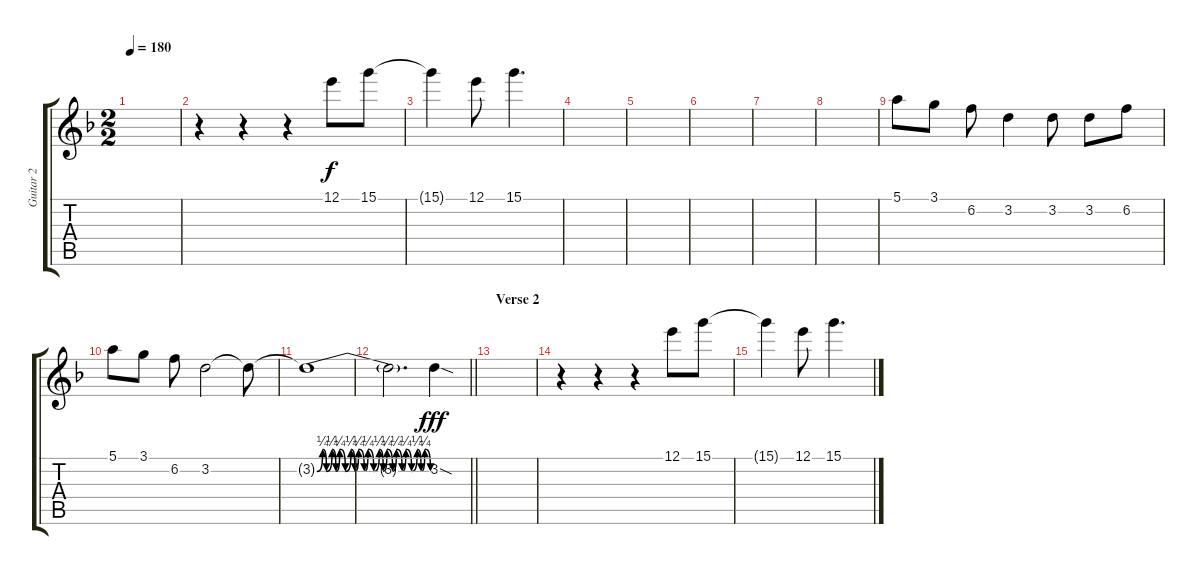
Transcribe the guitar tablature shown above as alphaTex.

\track ("Guitar 2" "Guitar 2") {instrument distortionguitar}
\staff {score tabs}
\tuning (E4 B3 G3 D3 A2 E2) {hide}
\ts (2 2)
\tempo 180
\clef g2
\ks dminor
|
r.4 r.4 r.4 12.1.8 15.1.8 |
15.1{t}.4 12.1.8 15.1.4{d} |
|
|
|
|
|
5.1.8{volume 16 instrument distortionguitar} 3.1.8 6.2.8 3.2.4 3.2.8 3.2.8 6.2.8 |
5.1.8 3.1.8 6.2.8 3.2.2 3.2{t}.8{dy f} |
3.2{be (custom 0 0 3 1 5 0 8 1 10 0 12 1 15 0 18 1 20 0 22 1 25 0 27 1 30 0 33 1 35 0 37 1 40 0 42 1 45 0 47 1 50 0 53 1 55 0 57 1 60 0) t}.1 |
\barLineRight lightlight
3.2{t}.2{d} 3.2{sod}.4{dy fff} |
\section ("" "Verse 2")
|
r.4{instrument distortionguitar} r.4 r.4 12.1.8 15.1.8 |
15.1{t}.4 12.1.8 15.1.4{d}
